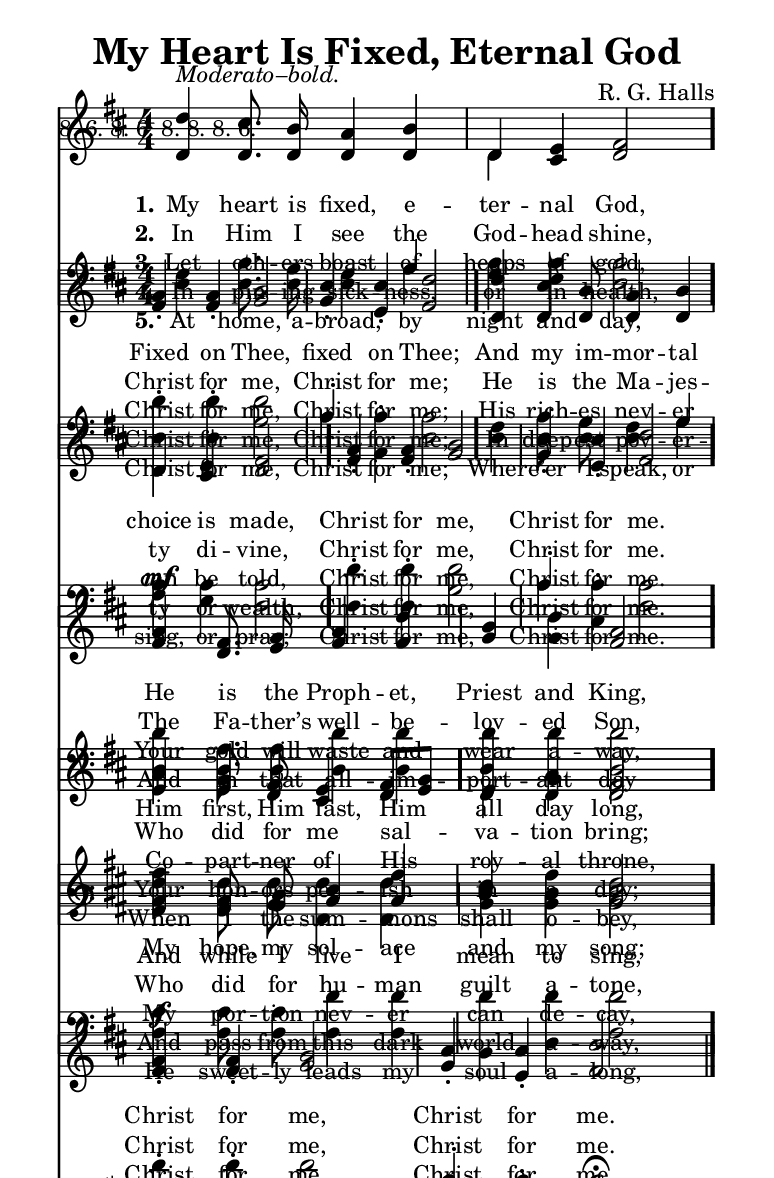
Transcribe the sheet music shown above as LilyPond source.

\include "common/global.ily"
\paper {
  \include "common/paper.ily"
  page-count = 1

}

\header{
  hymnnumber = "243"
  title = "My Heart Is Fixed, Eternal God"
  tunename = "Christ for Me"
  meter = "8. 6. 8. 6. 8. 8. 8. 6."
  poet = ""
  composer = "R. G. Halls"
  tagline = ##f
}

ta = { \tempo 4=80 }
tb = { \tempo 4=40 }

patternA = { \ta c4 c8. c16 c4 c | c c c2 }
patternB = { \ta c4 c4 c2 }
patternC = { \ta c4 c8 c c4 c | c4 c c2 }
patternD = { \ta c4 c8 c c4 c8[ c8] | c4 c c2 }
patternE = { \ta c4 c4 c2 | c4 c4 \tb c2\fermata }

global = {
  \include "common/overrides.ily"
  \override Staff.TimeSignature.style = #'numbered
  \time 4/4
  \override Score.MetronomeMark.transparent = ##t % hide all fermata changes too
  \ta
  \key d \major
  \autoBeamOff
}

notesSoprano = {
\global
\relative c'' {

  \changePitch \patternA { d^\markup{\italic{Moderato–bold.}} cis b a b | d, e fis }
  \changePitch \patternB { a a b | cis cis d }
  \changePitch \patternC { d cis b a b | d, e fis }
  \changePitch \patternB { a a b | cis cis d }

  \changePitch \patternA { a^\mf fis g a d | b d a }
  \changePitch \patternD { a g fis e fis g | b a fis }
  \changePitch \patternC { fis fis g a d | b d a }
  \changePitch \patternB { a^\f a b | cis cis d }

  \bar "|."

}
}

notesAlto = {
\global
\relative e' {

  \changePitch \patternA { d d d d d | d cis d }
  \changePitch \patternB { fis\staccato fis\staccato g | g\staccato e\staccato fis }
  \changePitch \patternC { d d d d d | d cis d }
  \changePitch \patternB { fis\staccato fis\staccato g | g\staccato e\staccato fis }

  \changePitch \patternA { fis d e fis fis | g g fis }
  \changePitch \patternD { e e d cis d e | d d d }
  \changePitch \patternC { d d e fis fis | g g fis }
  \changePitch \patternB { fis\staccato fis\staccato g | g\staccato e\staccato fis }

}
}

notesTenor = {
\global
\relative a {

  \changePitch \patternA { fis a g fis g | a a a }
  \changePitch \patternB { d\staccato d\staccato d | a\staccato a\staccato a }
  \changePitch \patternC { fis a g fis g | a a a }
  \changePitch \patternB { d\staccato d\staccato d | a\staccato a\staccato a }

  \changePitch \patternA { d a a d d | d d d }
  \changePitch \patternC { cis a a a a | g fis a }
  \changePitch \patternC { a a a d d | d d d }
  \changePitch \patternB { d\staccato d\staccato d | a\staccato a\staccato a }

}
}

notesBass = {
\global
\relative f {

  \changePitch \patternA { d d d d g | fis e d }
  \changePitch \patternB { d d g | a a, d }
  \changePitch \patternC { d d d d g | fis e d }
  \changePitch \patternB { d d g | a a, d }

  \changePitch \patternA { d d d d d | g, b d }
  \changePitch \patternC { a' cis, d a a | d d d }
  \changePitch \patternC { d d d d d | g, b d }
  \changePitch \patternE { d d g | a a, d }

}
}

wordsA = \lyricmode {
\set stanza = "1."

My heart is fixed, e -- ter -- nal God, \bar "."
Fixed on Thee, fixed on Thee; \bar "."
And my im -- mor -- tal choice is made, \bar "."
Christ for me, Christ for me. \bar "."
He is the Proph -- et, Priest and King, \bar "."
Who did for me sal -- va -- tion bring; \bar "."
And while I live I mean to sing, \bar "."
Christ for me, Christ for me. \bar "."

}

wordsB = \lyricmode {
\set stanza = "2."

In Him I see the God -- head shine,
Christ for me, Christ for me;
He is the Ma -- jes -- ty di -- vine,
Christ for me, Christ for me.
The Fa -- ther’s well -- be -- lov -- ed Son,
Co -- part -- ner of His roy -- al throne,
Who did for hu -- man guilt a -- tone,
Christ for me, Christ for me.

}

wordsC = \lyricmode {
\set stanza = "3."

Let oth -- ers boast of heaps of gold,
Christ for me, Christ for me;
His rich -- es nev -- er can be told,
Christ for me, Christ for me.
Your gold will waste and wear a -- way,
Your hon -- ors per -- ish in a day;
My por -- tion nev -- er can de -- cay,
Christ for me, Christ for me.

}

wordsD = \lyricmode {
\set stanza = "4."

In pin -- ing sick -- ness, or in health,
Christ for me, Christ for me;
In deep -- est pov -- er -- ty or wealth,
Christ for me, Christ for me.
And in that all -- im -- port -- ant day
When I the sum -- mons shall o -- bey,
And pass from this dark world a -- way,
Christ for me, Christ for me.

}

wordsE = \lyricmode {
\set stanza = "5."

At home, a -- broad, by night and day,
Christ for me, Christ for me;
Wher -- e’er I speak, or sing, or pray;
Christ for me, Christ for me.
Him first, Him last, Him all day long,
My hope, my sol -- ace and my song;
He sweet -- ly leads my soul a -- long,
Christ for me, Christ for me.

}

\score {
  \context ChoirStaff <<
    \context Staff = upper <<
      \set Staff.autoBeaming = ##f
      \set ChoirStaff.systemStartDelimiter = #'SystemStartBar
      \set ChoirStaff.printPartCombineTexts = ##f
      \partcombine #'(2 . 11) \notesSoprano \notesAlto
      \context NullVoice = sopranos { \voiceOne << \notesSoprano >> }
      \context Lyrics = one   \lyricsto sopranos \wordsA
      \context Lyrics = two   \lyricsto sopranos \wordsB
      \context Lyrics = three \lyricsto sopranos \wordsC
      \context Lyrics = four  \lyricsto sopranos \wordsD
      \context Lyrics = five  \lyricsto sopranos \wordsE
    >>
    \context Staff = men <<
      \set Staff.autoBeaming = ##f
      \clef bass
      \set ChoirStaff.printPartCombineTexts = ##f
      \partcombine #'(2 . 11) \notesTenor \notesBass
    >>
  >>
  \layout {
    \include "common/layout.ily"
  }
  #(cond ((ly:get-option 'eog-midi-permitted) #{ \midi{
    \include "common/midi.ily"
  } #}))
}

\version "2.19.49"  % necessary for upgrading to future LilyPond versions.

% vi:set et ts=2 sw=2 ai nocindent syntax=lilypond:
